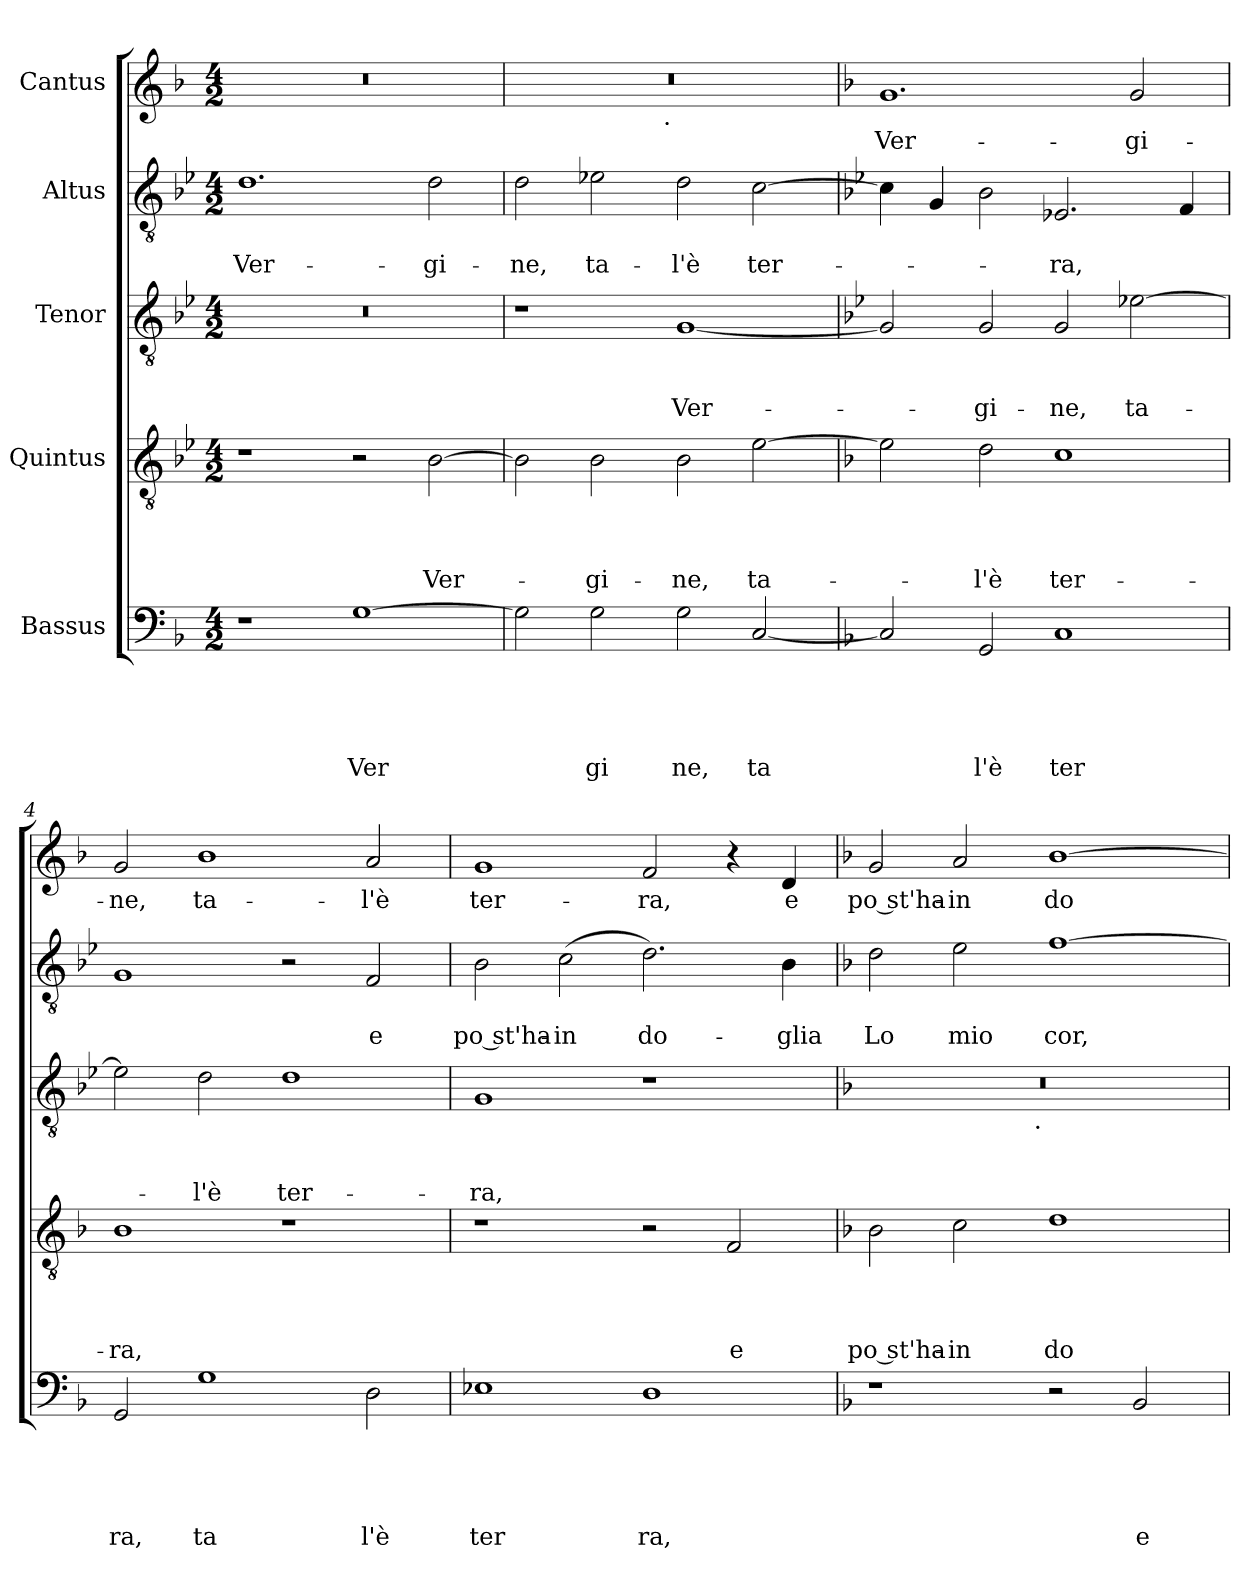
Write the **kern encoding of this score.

**kern	**text	**text	**text	**text	**text	**kern	**text	**text	**text	**text	**kern	**text	**text	**text	**kern	**text	**text	**kern	**text
*part5	*part5	*part5	*part5	*part5	*part5	*part4	*part4	*part4	*part4	*part4	*part3	*part3	*part3	*part3	*part2	*part2	*part2	*part1	*part1
*staff5	*staff5	*staff5	*staff5	*staff5	*staff5	*staff4	*staff4	*staff4	*staff4	*staff4	*staff3	*staff3	*staff3	*staff3	*staff2	*staff2	*staff2	*staff1	*staff1
*I"Bassus	*	*	*	*	*	*I"Quintus	*	*	*	*	*I"Tenor	*	*	*	*I"Altus	*	*	*I"Cantus	*
*clefF4	*	*	*	*	*	*clefGv2	*	*	*	*	*clefGv2	*	*	*	*clefGv2	*	*	*clefG2	*
*ITrd-3c-5	*	*	*	*	*	*	*	*	*	*	*	*	*	*	*	*	*	*ITrd-3c-5	*
*k[b-e-]	*	*	*	*	*	*k[b-e-]	*	*	*	*	*k[b-e-]	*	*	*	*k[b-e-]	*	*	*k[b-e-]	*
*B-:	*	*	*	*	*	*B-:	*	*	*	*	*B-:	*	*	*	*B-:	*	*	*B-:	*
*M4/2	*	*	*	*	*	*M4/2	*	*	*	*	*M4/2	*	*	*	*M4/2	*	*	*M4/2	*
=1	=1	=1	=1	=1	=1	=1	=1	=1	=1	=1	=1	=1	=1	=1	=1	=1	=1	=1	=1
!	!	!	!	!	!	!	!	!	!	!	!	!	!	!	!	!	!LO:LY:b	!	!
1r	.	.	.	.	.	1r	.	.	.	.	0r	.	.	.	1.d	.	Ver-	0r	.
!	!	!	!	!	!LO:LY:b	!	!	!	!	!	!	!	!	!	!	!	!	!	!
[>1c	.	.	.	.	Ver	2r	.	.	.	.	.	.	.	.	.	.	.	.	.
!	!	!	!	!	!	!	!	!	!	!LO:LY:b	!	!	!	!	!	!	!LO:LY:b	!	!
.	.	.	.	.	.	[>2B-\	.	.	.	Ver-	.	.	.	.	2d\	.	-gi-	.	.
=2	=2	=2	=2	=2	=2	=2	=2	=2	=2	=2	=2	=2	=2	=2	=2	=2	=2	=2	=2
!	!	!	!	!	!	!	!	!	!	!	!	!	!	!	!	!	!LO:LY:b	!	!
*	*	*	*	*	*	*	*	*	*	*	*	*	*	*	*	*	*	*^	*
2c\]	.	.	.	.	.	2B-\]	.	.	.	.	1r	.	.	.	2d\	.	-ne,	0r	2ryy	.
!	!	!	!	!	!LO:LY:b	!	!	!	!	!LO:LY:b	!	!	!	!	!	!	!LO:LY:b	!	!	!
2c\	.	.	.	.	gi	2B-\	.	.	.	-gi-	.	.	.	.	2e-X\	.	ta-	.	4...ryy	.
!	!	!	!	!	!	!	!	!	!	!	!	!	!	!	!	!	!	!	!LO:TX:b:t=.	!
.	.	.	.	.	.	.	.	.	.	.	.	.	.	.	.	.	.	.	1ryy	.
!	!	!	!	!	!LO:LY:b	!	!	!	!	!LO:LY:b	!	!	!	!LO:LY:b	!	!	!LO:LY:b	!	!	!
2c\	.	.	.	.	ne,	2B-\	.	.	.	-ne,	[<1G	.	.	Ver-	2d\	.	-l'è	.	.	.
!	!	!	!	!	!LO:LY:b	!	!	!	!	!LO:LY:b	!	!	!	!	!	!	!LO:LY:b	!	!	!
[<2F/	.	.	.	.	ta	[>2e-\	.	.	.	ta-	.	.	.	.	[>2c\	.	ter-	.	.	.
.	.	.	.	.	.	.	.	.	.	.	.	.	.	.	.	.	.	.	32ryy	.
*	*	*	*	*	*	*	*	*	*	*	*	*	*	*	*	*	*	*v	*v	*
=3	=3	=3	=3	=3	=3	=3	=3	=3	=3	=3	=3	=3	=3	=3	=3	=3	=3	=3	=3
*	*	*	*	*	*	*k[b-]	*	*	*	*	*	*	*	*	*	*	*	*	*
*	*	*	*	*	*	*F:	*	*	*	*	*	*	*	*	*	*	*	*	*
*	*	*	*	*	*	*	*	*	*	*	*	*	*	*	*	*	*	*^	*
!	!	!	!	!	!	!	!	!	!	!	!	!	!	!	!	!	!	!	!	!LO:LY:b
*	*	*	*	*	*	*	*	*	*	*	*	*	*	*	*	*	*	*v	*v	*
2F/]	.	.	.	.	.	2e-\]	.	.	.	.	2G/]	.	.	.	4c\]	.	.	1.cc	Ver-
.	.	.	.	.	.	.	.	.	.	.	.	.	.	.	4G/	.	.	.	.
!	!	!	!	!	!LO:LY:b	!	!	!	!	!LO:LY:b	!	!	!	!LO:LY:b	!	!	!	!	!
2C/	.	.	.	.	l'è	2d\	.	.	.	-l'è	2G/	.	.	-gi-	2B-\	.	.	.	.
!	!	!	!	!	!LO:LY:b	!	!	!	!	!LO:LY:b	!	!	!	!LO:LY:b	!	!	!LO:LY:b	!	!
1F	.	.	.	.	ter	1c	.	.	.	ter-	2G/	.	.	-ne,	2.E-X/	.	-ra,	.	.
!	!	!	!	!	!	!	!	!	!	!	!	!	!	!LO:LY:b	!	!	!	!	!LO:LY:b
.	.	.	.	.	.	.	.	.	.	.	[>2e-X\	.	.	ta-	.	.	.	2cc/	-gi-
.	.	.	.	.	.	.	.	.	.	.	.	.	.	.	4F/	.	.	.	.
=4	=4	=4	=4	=4	=4	=4	=4	=4	=4	=4	=4	=4	=4	=4	=4	=4	=4	=4	=4
!	!	!	!	!	!LO:LY:b	!	!	!	!	!LO:LY:b	!	!	!	!	!	!	!	!	!LO:LY:b
2C/	.	.	.	.	ra,	1B-	.	.	.	-ra,	2e-\]	.	.	.	1G	.	.	2cc/	-ne,
!	!	!	!	!	!LO:LY:b	!	!	!	!	!	!	!	!	!LO:LY:b	!	!	!	!	!LO:LY:b
1c	.	.	.	.	ta	.	.	.	.	.	2d\	.	.	-l'è	.	.	.	1ee-	ta-
!	!	!	!	!	!	!	!	!	!	!	!	!	!	!LO:LY:b	!	!	!	!	!
.	.	.	.	.	.	1r	.	.	.	.	1d	.	.	ter-	2r	.	.	.	.
!	!	!	!	!	!LO:LY:b	!	!	!	!	!	!	!	!	!	!	!	!LO:LY:b	!	!LO:LY:b
2G\	.	.	.	.	l'è	.	.	.	.	.	.	.	.	.	2F/	.	e	2dd/	-l'è
=5	=5	=5	=5	=5	=5	=5	=5	=5	=5	=5	=5	=5	=5	=5	=5	=5	=5	=5	=5
!	!	!	!	!	!LO:LY:b	!	!	!	!	!	!	!	!	!LO:LY:b	!	!	!LO:LY:b	!	!LO:LY:b
1A-X	.	.	.	.	ter	1r	.	.	.	.	1G	.	.	-ra,	2B-\	.	po st'ha-	1cc	ter-
!	!	!	!	!	!	!	!	!	!	!	!	!	!	!	!	!	!LO:LY:b	!	!
.	.	.	.	.	.	.	.	.	.	.	.	.	.	.	(<2c\	.	-in	.	.
!	!	!	!	!	!LO:LY:b	!	!	!	!	!	!	!	!	!	!	!	!LO:LY:b	!	!LO:LY:b
1G	.	.	.	.	ra,	2r	.	.	.	.	1r	.	.	.	2.d\)	.	do-	2b-/	-ra,
!	!	!	!	!	!	!	!	!	!	!LO:LY:b	!	!	!	!	!	!	!	!	!
.	.	.	.	.	.	2F/	.	.	.	e	.	.	.	.	.	.	.	4r	.
!	!	!	!	!	!	!	!	!	!	!	!	!	!	!	!	!	!LO:LY:b	!	!LO:LY:b
.	.	.	.	.	.	.	.	.	.	.	.	.	.	.	4B-\	.	-glia	4g/	e
!!LO:LB:g=z
=6	=6	=6	=6	=6	=6	=6	=6	=6	=6	=6	=6	=6	=6	=6	=6	=6	=6	=6	=6
*	*	*	*	*	*	*	*	*	*	*	*k[b-]	*	*	*	*k[b-]	*	*	*	*
*	*	*	*	*	*	*	*	*	*	*	*F:	*	*	*	*F:	*	*	*	*
!	!	!	!	!	!	!	!	!	!	!LO:LY:b	!	!	!	!	!	!	!LO:LY:b	!	!LO:LY:b
*	*	*	*	*	*	*	*	*	*	*	*^	*	*	*	*	*	*	*	*
1r	.	.	.	.	.	2B-\	.	.	.	po st'ha-	0r	2ryy	.	.	.	2d\	.	Lo	2cc/	po st'ha-
!	!	!	!	!	!	!	!	!	!	!LO:LY:b	!	!	!	!	!	!	!	!LO:LY:b	!	!LO:LY:b
.	.	.	.	.	.	2c\	.	.	.	-in	.	4...ryy	.	.	.	2e\	.	mio	2dd/	-in
!	!	!	!	!	!	!	!	!	!	!	!	!LO:TX:b:t=.	!	!	!	!	!	!	!	!
.	.	.	.	.	.	.	.	.	.	.	.	1ryy	.	.	.	.	.	.	.	.
!	!	!	!	!	!	!	!	!	!	!LO:LY:b	!	!	!	!	!	!	!	!LO:LY:b	!	!LO:LY:b
2r	.	.	.	.	.	1d	.	.	.	do-	.	.	.	.	.	[>1f	.	cor,	[>1ee-	do-
!	!	!	!	!	!LO:LY:b	!	!	!	!	!	!	!	!	!	!	!	!	!	!	!
2E-/	.	.	.	.	e	.	.	.	.	.	.	.	.	.	.	.	.	.	.	.
.	.	.	.	.	.	.	.	.	.	.	.	32ryy	.	.	.	.	.	.	.	.
*	*	*	*	*	*	*	*	*	*	*	*v	*v	*	*	*	*	*	*	*	*
=	=	=	=	=	=	=	=	=	=	=	=	=	=	=	=	=	=	=	=
*-	*-	*-	*-	*-	*-	*-	*-	*-	*-	*-	*-	*-	*-	*-	*-	*-	*-	*-	*-
